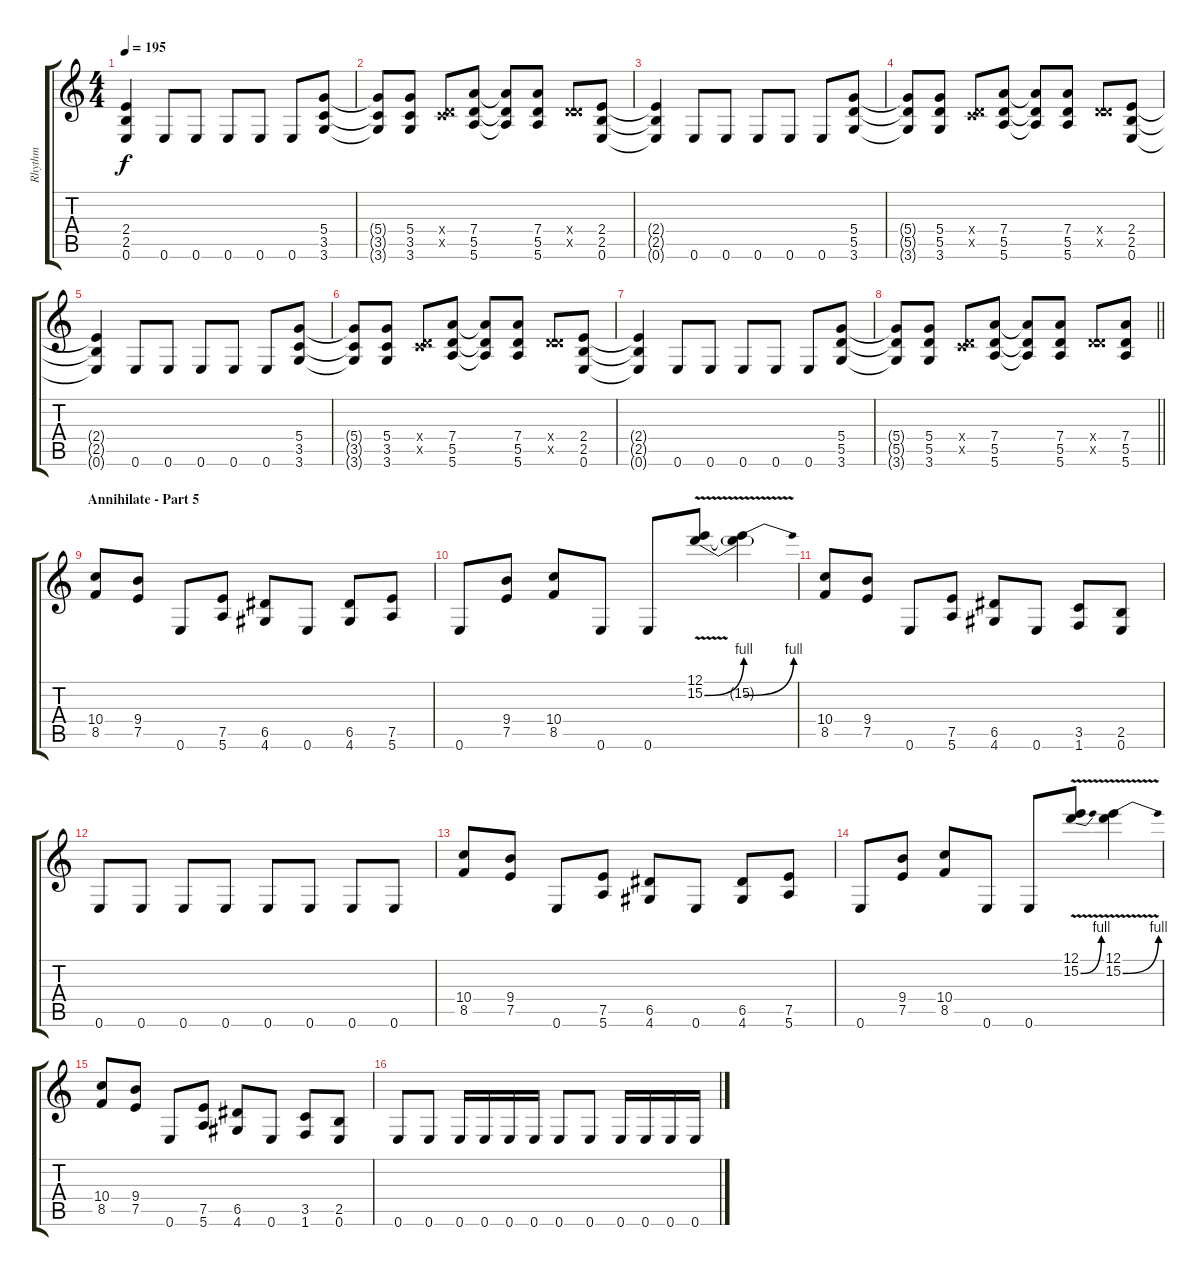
\track ("Rhythm" "Rhythm") {instrument overdrivenguitar}
\staff {score tabs}
\tuning (E4 B3 G3 D3 A2 E2) {hide}
\ts (4 4)
\tempo 195
\clef g2
\ks c
(2.4{t} 2.5{t} 0.6{t}).4{dy f} 0.6.8 0.6.8 0.6.8 0.6.8 0.6.8 (5.4 3.5 3.6).8 |
(5.4{t} 3.5{t} 3.6{t}).8 (5.4 3.5 3.6).8 (0.4{x} 3.5{x}).8 (7.4 5.5 5.6).8 (7.4{t} 5.5{t} 5.6{t}).8 (7.4 5.5 5.6).8 (0.4{x} 5.5{x}).8 (2.4 2.5 0.6).8 |
(2.4{t} 2.5{t} 0.6{t}).4 0.6.8 0.6.8 0.6.8 0.6.8 0.6.8 (5.4 5.5 3.6).8 |
(5.4{t} 5.5{t} 3.6{t}).8 (5.4 5.5 3.6).8 (0.4{x} 3.5{x}).8 (7.4 5.5 5.6).8 (7.4{t} 5.5{t} 5.6{t}).8 (7.4 5.5 5.6).8 (0.4{x} 5.5{x}).8 (2.4 2.5 0.6).8 |
(2.4{t} 2.5{t} 0.6{t}).4 0.6.8 0.6.8 0.6.8 0.6.8 0.6.8 (5.4 3.5 3.6).8 |
(5.4{t} 3.5{t} 3.6{t}).8 (5.4 3.5 3.6).8 (0.4{x} 3.5{x}).8 (7.4 5.5 5.6).8 (7.4{t} 5.5{t} 5.6{t}).8 (7.4 5.5 5.6).8 (0.4{x} 5.5{x}).8 (2.4 2.5 0.6).8 |
(2.4{t} 2.5{t} 0.6{t}).4 0.6.8 0.6.8 0.6.8 0.6.8 0.6.8 (5.4 5.5 3.6).8 |
\barLineRight lightlight
(5.4{t} 5.5{t} 3.6{t}).8 (5.4 5.5 3.6).8 (0.4{x} 3.5{x}).8 (7.4 5.5 5.6).8 (7.4{t} 5.5{t} 5.6{t}).8 (7.4 5.5 5.6).8 (0.4{x} 5.5{x}).8 (7.4 5.5 5.6).8 |
\section ("" "Annihilate - Part 5")
(10.4 8.5).8 (9.4 7.5).8 0.6.8 (7.5 5.6).8 (6.5 4.6).8 0.6.8 (6.5 4.6).8 (7.5 5.6).8 |
0.6.8 (9.4 7.5).8 (10.4 8.5).8 0.6.8 0.6.8 (12.1 15.2{be (bend 0 0 60 4) v}).8 (12.1{t} 15.2{be (bend 0 0 60 4) v t}).4 |
(10.4 8.5).8 (9.4 7.5).8 0.6.8 (7.5 5.6).8 (6.5 4.6).8 0.6.8 (3.5 1.6).8 (2.5 0.6).8 |
0.6.8 0.6.8 0.6.8 0.6.8 0.6.8 0.6.8 0.6.8 0.6.8 |
(10.4 8.5).8 (9.4 7.5).8 0.6.8 (7.5 5.6).8 (6.5 4.6).8 0.6.8 (6.5 4.6).8 (7.5 5.6).8 |
0.6.8 (9.4 7.5).8 (10.4 8.5).8 0.6.8 0.6.8 (12.1 15.2{be (bend 0 0 60 4) v}).8 (12.1 15.2{be (bend 0 0 60 4) v}).4 |
(10.4 8.5).8 (9.4 7.5).8 0.6.8 (7.5 5.6).8 (6.5 4.6).8 0.6.8 (3.5 1.6).8 (2.5 0.6).8 |
0.6.8 0.6.8 0.6.16 0.6.16 0.6.16 0.6.16 0.6.8 0.6.8 0.6.16 0.6.16 0.6.16 0.6.16
